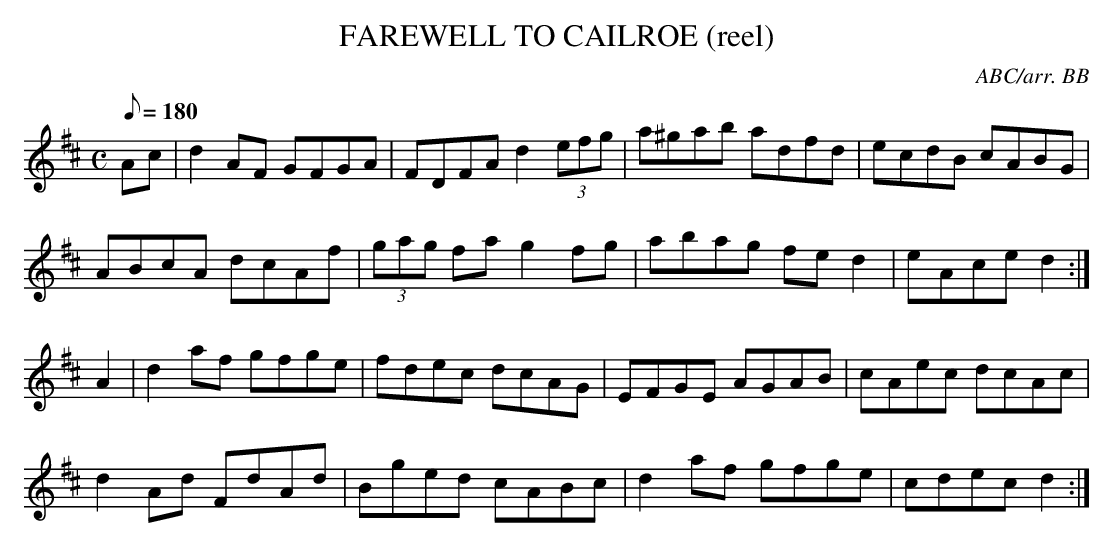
X:1
T:FAREWELL TO CAILROE (reel)
C:ABC/arr. BB
L:1/8
M:C
Q:180
K:Dmaj % source key A
Ac|d2AF GFGA|FDFA d2 (3efg|a^gab adfd|ecdB cABG|
ABcA dcAf|(3gag fa g2fg|abag fed2|eAce d2 :|
A2|d2af gfge|fdec dcAG|EFGE AGAB|cAec dcAc|
d2Ad FdAd|Bged cABc|d2af gfge|cdec d2 :|
